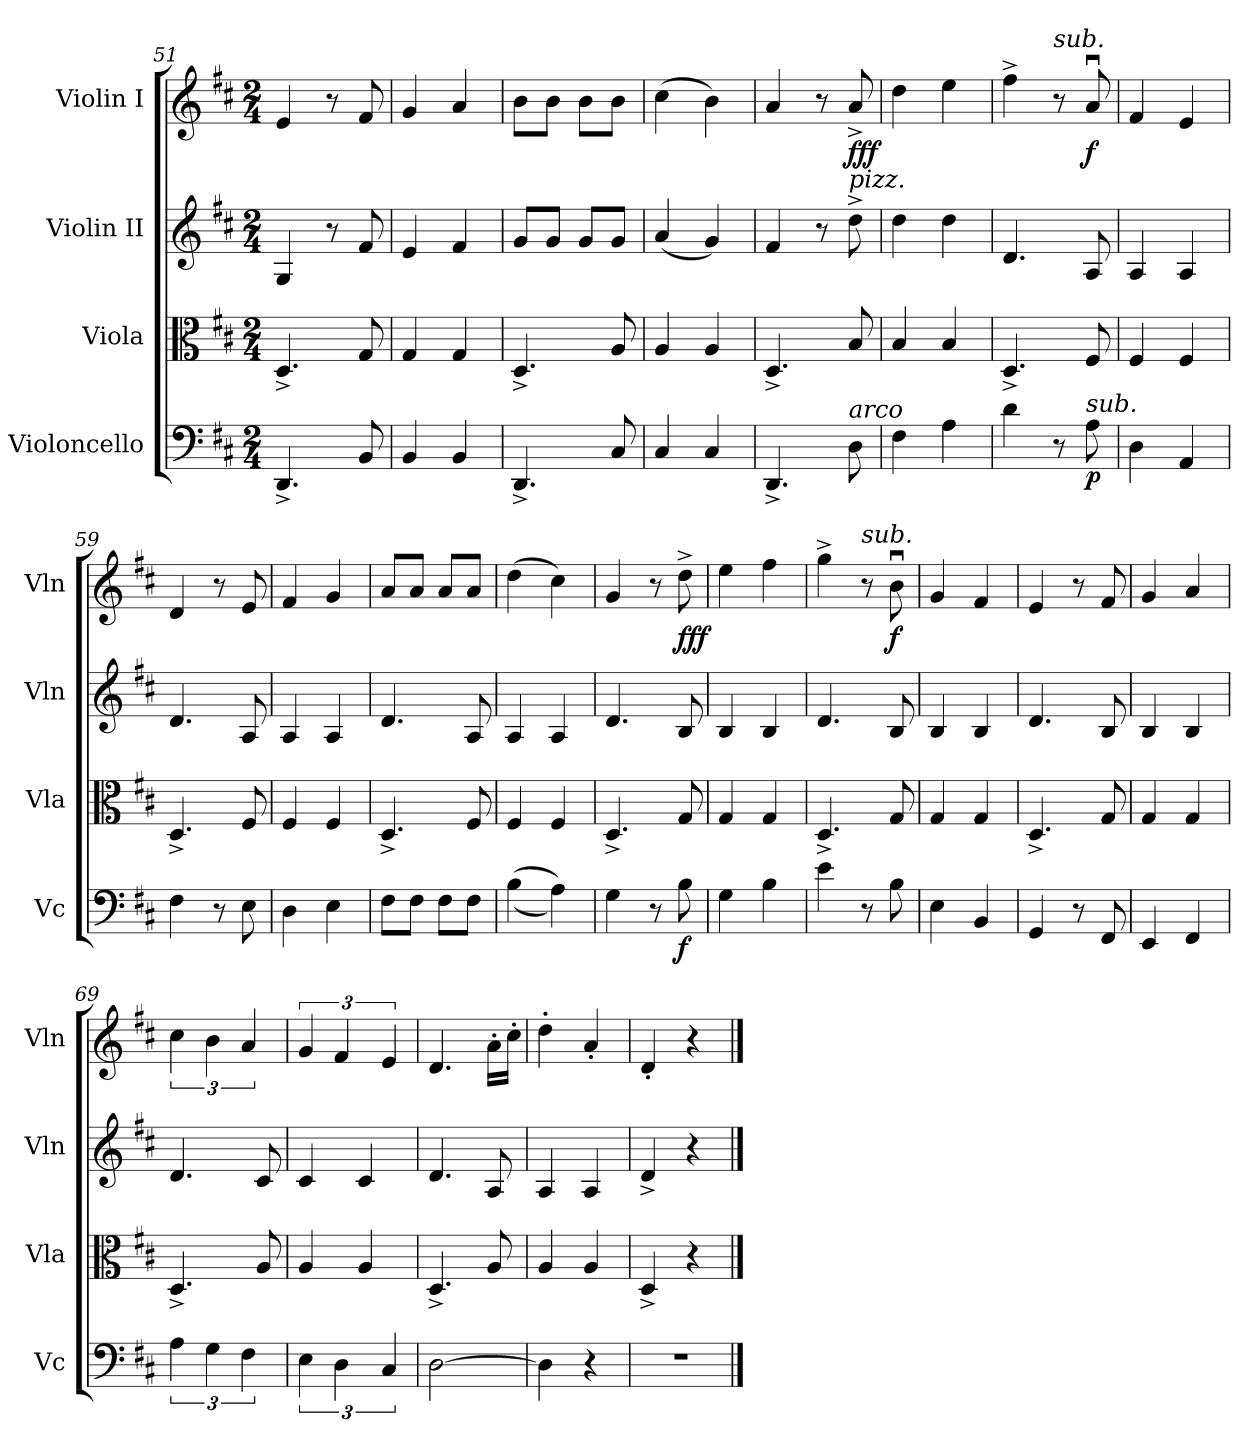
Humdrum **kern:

**kern	**dynam	**kern	**kern	**kern	**dynam
*part4	*part4	*part3	*part2	*part1	*part1
*staff4	*staff4	*staff3	*staff2	*staff1	*staff1
*I"Violoncello	*	*I"Viola	*I"Violin II	*I"Violin I	*
*I'Vc	*	*I'Vla	*I'Vln	*I'Vln	*
!!LO:LB:g=z
*clefF4	*	*clefC3	*clefG2	*clefG2	*
*k[f#c#]	*	*k[f#c#]	*k[f#c#]	*k[f#c#]	*
*M2/4	*	*M2/4	*M2/4	*M2/4	*
=51	=51	=51	=51	=51	=51
4.DD^/	.	4.D^/	4G/	4e/	.
.	.	.	8r	8r	.
8BB/	.	8G/	8f#/	8f#/	.
=52	=52	=52	=52	=52	=52
4BB/	.	4G/	4e/	4g/	.
4BB/	.	4G/	4f#/	4a/	.
=53	=53	=53	=53	=53	=53
4.DD^/	.	4.D^/	8g/L	8b\L	.
.	.	.	8g/J	8b\J	.
.	.	.	8g/L	8b\L	.
8C#/	.	8A/	8g/J	8b\J	.
=54	=54	=54	=54	=54	=54
4C#/	.	4A/	(4a/	(4cc#\	.
4C#/	.	4A/	4g/)	4b\)	.
=55	=55	=55	=55	=55	=55
4.DD^/	.	4.D^/	4f#/	4a/	.
.	.	.	8r	8r	.
!	!	!	!LO:TX:a:i:t=pizz.	!	!
!LO:TX:a:i:t=arco	!	!	!	!	!
!	!	!	!	!	!LO:DY:b
8D\	.	8B/	8dd^\	8a^/	fff
=56	=56	=56	=56	=56	=56
4F#\	.	4B/	4dd\	4dd\	.
4A\	.	4B/	4dd\	4ee\	.
=57	=57	=57	=57	=57	=57
4d\	.	4.D^/	4.d/	4ff#^\	.
!	!	!	!	!LO:TX:a:i:t=sub.	!
8r	.	.	.	8r	.
!LO:TX:a:i:t=sub.	!	!	!	!	!
!	!LO:DY:b	!	!	!	!LO:DY:b
8A\	p	8F#/	8A/	8au/	f
=58	=58	=58	=58	=58	=58
4D\	.	4F#/	4A/	4f#/	.
4AA/	.	4F#/	4A/	4e/	.
=59	=59	=59	=59	=59	=59
4F#\	.	4.D^/	4.d/	4d/	.
8r	.	.	.	8r	.
8E\	.	8F#/	8A/	8e/	.
=60	=60	=60	=60	=60	=60
4D\	.	4F#/	4A/	4f#/	.
4E\	.	4F#/	4A/	4g/	.
!!LO:PB:g=z
=61	=61	=61	=61	=61	=61
8F#\L	.	4.D^/	4.d/	8a/L	.
8F#\J	.	.	.	8a/J	.
8F#\L	.	.	.	8a/L	.
8F#\J	.	8F#/	8A/	8a/J	.
=62	=62	=62	=62	=62	=62
((4B\	.	4F#/	4A/	(4dd\	.
4A\))	.	4F#/	4A/	4cc#\)	.
=63	=63	=63	=63	=63	=63
4G\	.	4.D^/	4.d/	4g/	.
8r	.	.	.	8r	.
!	!LO:DY:b	!	!	!	!LO:DY:b
8B\	f	8G/	8B/	8dd^\	fff
=64	=64	=64	=64	=64	=64
4G\	.	4G/	4B/	4ee\	.
4B\	.	4G/	4B/	4ff#\	.
=65	=65	=65	=65	=65	=65
4e\	.	4.D^/	4.d/	4gg^\	.
!	!	!	!	!LO:TX:a:i:t=sub.	!
8r	.	.	.	8r	.
!	!	!	!	!	!LO:DY:b
8B\	.	8G/	8B/	8bu\	f
=66	=66	=66	=66	=66	=66
4E\	.	4G/	4B/	4g/	.
4BB/	.	4G/	4B/	4f#/	.
=67	=67	=67	=67	=67	=67
4GG/	.	4.D^/	4.d/	4e/	.
8r	.	.	.	8r	.
8FF#/	.	8G/	8B/	8f#/	.
=68	=68	=68	=68	=68	=68
4EE/	.	4G/	4B/	4g/	.
4FF#/	.	4G/	4B/	4a/	.
=69	=69	=69	=69	=69	=69
6A\	.	4.D^/	4.d/	6cc#\	.
6G\	.	.	.	6b\	.
6F#\	.	.	.	6a/	.
.	.	8A/	8c#/	.	.
=70	=70	=70	=70	=70	=70
6E\	.	4A/	4c#/	6g/	.
6D\	.	.	.	6f#/	.
.	.	4A/	4c#/	.	.
6C#/	.	.	.	6e/	.
!!LO:LB:g=z
=71	=71	=71	=71	=71	=71
[2D\	.	4.D^/	4.d/	4.d/	.
.	.	8A/	8A/	16a'\LL	.
.	.	.	.	16cc#'\JJ	.
=72	=72	=72	=72	=72	=72
4D\]	.	4A/	4A/	4dd'\	.
4r	.	4A/	4A/	4a'/	.
=73	=73	=73	=73	=73	=73
2r	.	4D^/	4d^/	4d'/	.
.	.	4r	4r	4r	.
==	==	==	==	==	==
*-	*-	*-	*-	*-	*-
